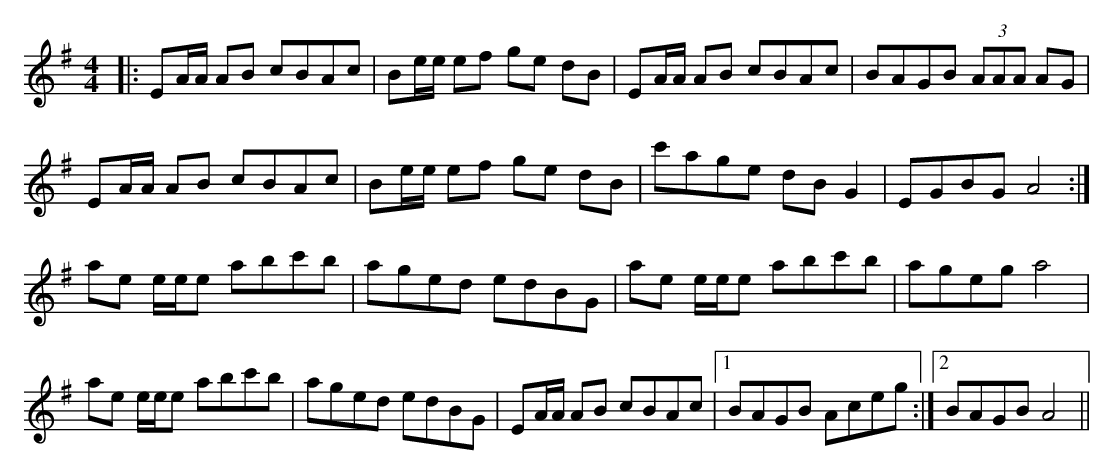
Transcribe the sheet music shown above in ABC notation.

X:1
M:4/4
K:G
|: EA/A/ AB cBAc| Be/e/ ef ge dB| EA/A/ AB cBAc| BAGB (3AAA AG|
 EA/A/ AB cBAc| Be/e/ ef ge dB| c'age dBG2| EGBG A4:|
 ae e/e/e abc'b| aged edBG| ae e/e/e abc'b| ageg a4|
 ae e/e/e abc'b| aged edBG| EA/A/ AB cBAc|1 BAGB Aceg:|2 BAGB A4||
